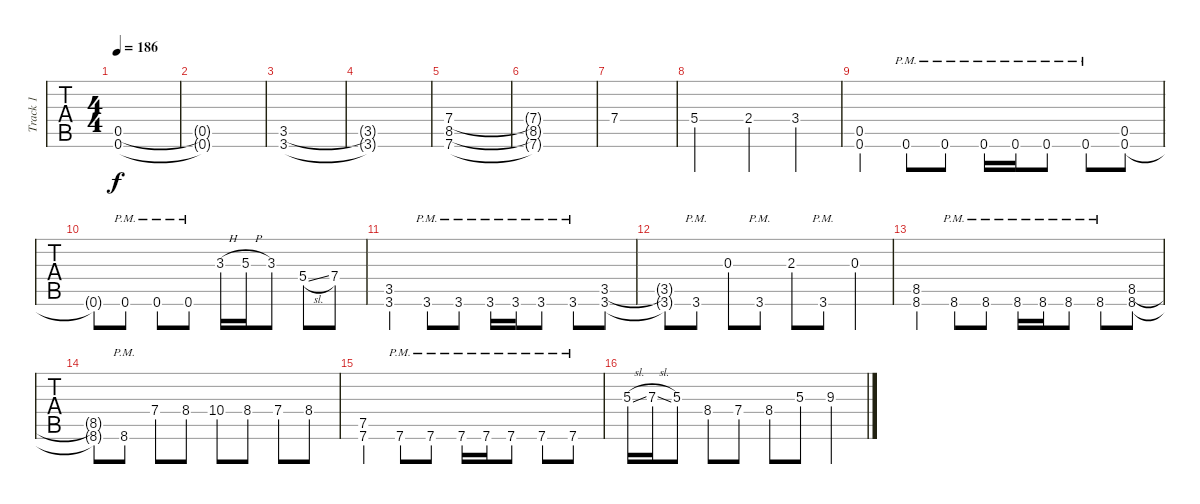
\track ("Track 1" "Track 1") {instrument distortionguitar}
\staff {tabs}
\tuning (Eb4 Bb3 Gb3 Db3 Ab2 Db2) {hide}
\ts (4 4)
\tempo 186
\clef g2
\ks db
(0.5 0.6).1{dy f} |
(0.5{t} 0.6{t}).1 |
(3.5 3.6).1 |
(3.5{t} 3.6{t}).1 |
(7.4 8.5 7.6).1 |
(7.4{t} 8.5{t} 7.6{t}).1 |
7.4.1 |
5.4.2 2.4.4 3.4.4 |
(0.5 0.6).4 0.6{pm}.8 0.6{pm}.8 0.6{pm}.16 0.6{pm}.16 0.6{pm}.8 0.6{pm}.8 (0.5 0.6).8 |
0.6{t}.8 0.6{pm}.8 0.6{pm}.8 0.6{pm}.8 3.3{h}.16 5.3{h}.16 3.3.8 5.4{sl}.8 7.4.8 |
(3.5 3.6).4 3.6{pm}.8 3.6{pm}.8 3.6{pm}.16 3.6{pm}.16 3.6{pm}.8 3.6{pm}.8 (3.5 3.6).8 |
(3.5{t} 3.6{t}).8 3.6{pm}.8 0.3.8 3.6{pm}.8 2.3.8 3.6{pm}.8 0.3.4 |
(8.5 8.6).4 8.6{pm}.8 8.6{pm}.8 8.6{pm}.16 8.6{pm}.16 8.6{pm}.8 8.6{pm}.8 (8.5 8.6).8 |
(8.5{t} 8.6{t}).8 8.6{pm}.8 7.4.8 8.4.8 10.4.8 8.4.8 7.4.8 8.4.8 |
(7.5 7.6).4 7.6{pm}.8 7.6{pm}.8 7.6{pm}.16 7.6{pm}.16 7.6{pm}.8 7.6{pm}.8 7.6{pm}.8 |
5.3{sl}.16 7.3{sl}.16 5.3.8 8.4.8 7.4.8 8.4.8 5.3.8 9.3.4
